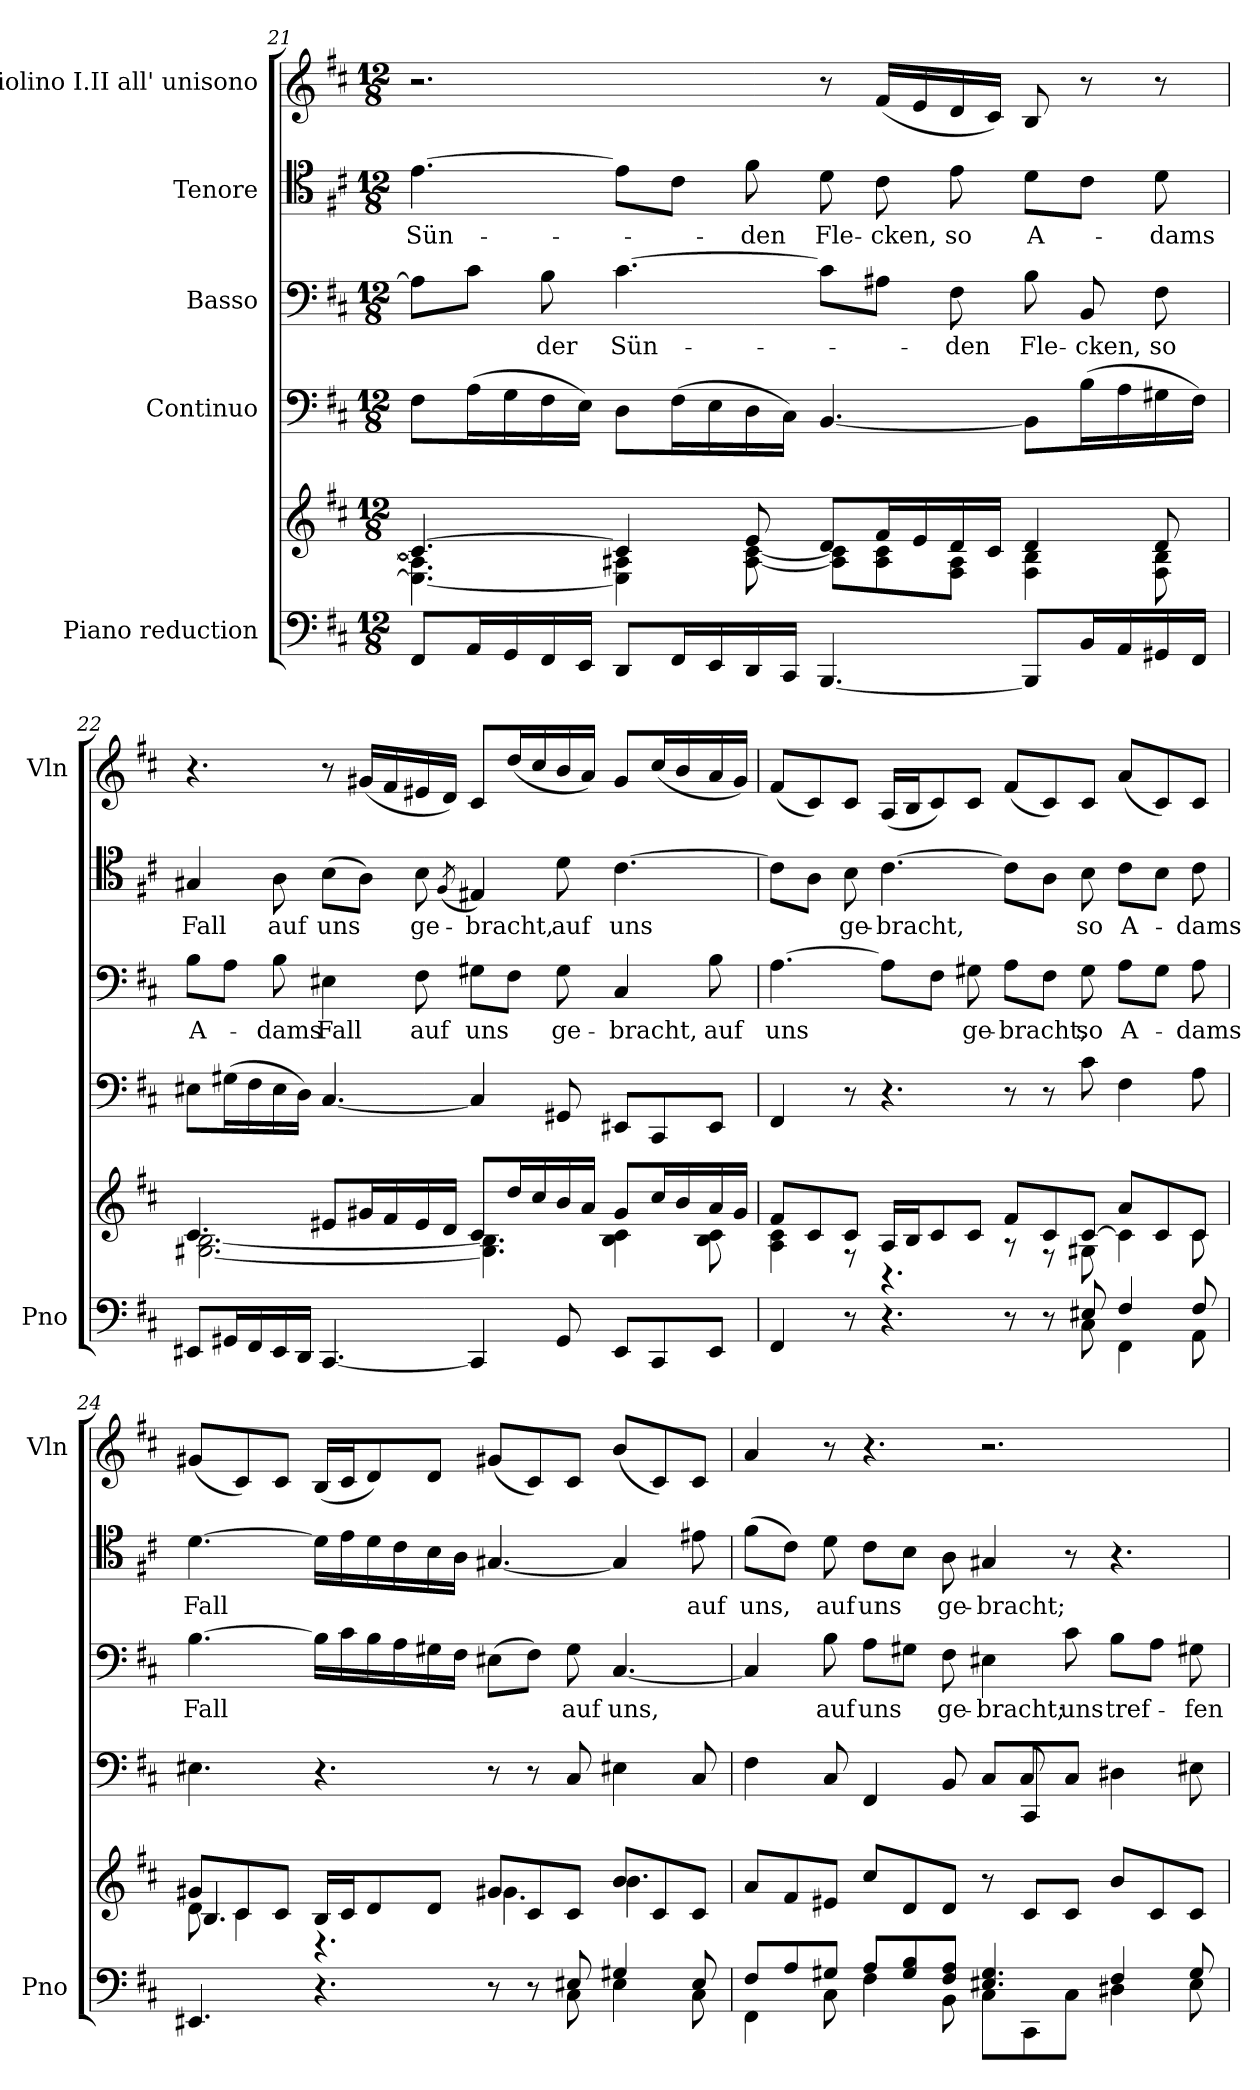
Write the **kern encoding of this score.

**kern	**kern	**kern	**kern	**text	**kern	**text	**kern
*part5	*part5	*part4	*part3	*part3	*part2	*part2	*part1
*staff6	*staff5	*staff4	*staff3	*staff3	*staff2	*staff2	*staff1
*I"Piano reduction	*	*I"Continuo	*I"Basso	*	*I"Tenore	*	*I"Violino I.II all' unisono
*I'Pno	*	*	*	*	*	*	*I'Vln
*clefF4	*clefG2	*clefF4	*clefF4	*	*clefC4	*	*clefG2
*k[f#c#]	*k[f#c#]	*k[f#c#]	*k[f#c#]	*	*k[f#c#]	*	*k[f#c#]
*M12/8	*M12/8	*M12/8	*M12/8	*	*M12/8	*	*M12/8
=21	=21	=21	=21	=21	=21	=21	=21
*	*^	*	*	*	*	*	*
!	!	!	!	!	!	!	!LO:LY:b	!
8FF#/L	4.c#/_	4.E\_ 4.A\]	8F#\L	8A\L]	.	[4.e\	Sün-	2.r
16AA/L	.	.	(16A\L	8c#\J	.	.	.	.
16GG/	.	.	16G\	.	.	.	.	.
!	!	!	!	!	!LO:LY:b	!	!	!
16FF#/	.	.	16F#\	8B\	der	.	.	.
16EE/JJ	.	.	16E\JJ)	.	.	.	.	.
!	!	!	!	!	!LO:LY:b	!	!	!
8DD/L	4c#/]	4E\] 4A#X\	8D\L	[4.c#\	Sün-	8e\L]	.	.
16FF#/L	.	.	(16F#\L	.	.	8c#\J	.	.
16EE/	.	.	16E\	.	.	.	.	.
!	!	!	!	!	!	!	!LO:LY:b	!
16DD/	8e/	[8A#\ [8c#\	16D\	.	.	8f#\	-den	.
16CC#/JJ	.	.	16C#\JJ)	.	.	.	.	.
!	!	!	!	!	!	!	!LO:LY:b	!
[4.BBB/	8d/L	8A#\] 8c#\]L	[4.BB/	8c#\L]	.	8d\	Fle-	8r
!	!	!	!	!	!	!	!LO:LY:b	!
.	16f#/L	8A#\ 8c#\	.	8A#X\J	.	8c#\	-cken,	(16f#/LL
.	16e/	.	.	.	.	.	.	16e/
!	!	!	!	!	!LO:LY:b	!	!LO:LY:b	!
.	16d/	8F#\ 8A#\J	.	8F#\	-den	8e\	so	16d/
.	16c#/JJ	.	.	.	.	.	.	16c#/JJ)
!	!	!	!	!	!LO:LY:b	!	!LO:LY:b	!
8BBB/L]	4d/	4F#\ 4B\	8BB\L]	8B\	Fle-	8d\L	A-	8B/
!	!	!	!	!	!LO:LY:b	!	!	!
16BB/L	.	.	(16B\L	8BB/	-cken,	8c#\J	.	8r
16AA/	.	.	16A\	.	.	.	.	.
!	!	!	!	!	!LO:LY:b	!	!LO:LY:b	!
16GG#X/	8d/	8F#\ 8B\	16G#X\	8F#\	so	8d\	-dams	8r
16FF#/JJ	.	.	16F#\JJ)	.	.	.	.	.
!!LO:LB:g=z
=22	=22	=22	=22	=22	=22	=22	=22	=22
!	!	!	!	!	!LO:LY:b	!	!LO:LY:b	!
8EE#X/L	4.c#/	[2.G#X\ [2.B\	8E#X\L	8B\L	A-	4G#X/	Fall	4.r
16GG#X/L	.	.	(16G#X\L	8A\J	.	.	.	.
16FF#/	.	.	16F#\	.	.	.	.	.
!	!	!	!	!	!LO:LY:b	!	!LO:LY:b	!
16EE#/	.	.	16E#\	8B\	-dams	8A\	auf	.
16DD/JJ	.	.	16D\JJ)	.	.	.	.	.
!	!	!	!	!	!LO:LY:b	!	!LO:LY:b	!
[4.CC#/	8e#X/L	.	[4.C#/	4E#X\	Fall	(8B\L	uns	8r
.	16g#X/L	.	.	.	.	8A\J)	.	(16g#X/LL
.	16f#/	.	.	.	.	.	.	16f#/
!	!	!	!	!	!LO:LY:b	!	!LO:LY:b	!
.	16e#/	.	.	8F#\	auf	8B\	ge-	16e#X/
.	16d/JJ	.	.	.	.	.	.	16d/JJ)
.	.	.	.	.	.	(8qF#/	.	.
!	!	!	!	!	!LO:LY:b	!	!LO:LY:b	!
4CC#/]	8c#/L	4.G#\] 4.B\]	4C#/]	8G#X\L	uns	4E#X/)	-bracht,	8c#/L
.	16dd/L	.	.	8F#\J	.	.	.	(16dd/L
.	16cc#/	.	.	.	.	.	.	16cc#/
!	!	!	!	!	!LO:LY:b	!	!LO:LY:b	!
8GG#/	16b/	.	8GG#X/	8G#\	ge-	8d\	auf	16b/
.	16a/JJ	.	.	.	.	.	.	16a/JJ)
!	!	!	!	!	!LO:LY:b	!	!LO:LY:b	!
8EE#/L	8g#/L	4B\ 4c#\	8EE#X/L	4C#/	-bracht,	[4.c#\	uns	8g#/L
8CC#/	16cc#/L	.	8CC#/	.	.	.	.	(16cc#/L
.	16b/	.	.	.	.	.	.	16b/
!	!	!	!	!	!LO:LY:b	!	!	!
8EE#/J	16a/	8B\ 8c#\	8EE#/J	8B\	auf	.	.	16a/
.	16g#/JJ	.	.	.	.	.	.	16g#/JJ)
=23	=23	=23	=23	=23	=23	=23	=23	=23
*^	*	*	*	*	*	*	*	*
!	!	!	!	!	!	!LO:LY:b	!	!	!
4FF#/	4.ryy	8f#/L	4A\ 4c#\	4FF#/	[4.A\	uns	8c#\L]	.	(8f#/L
.	.	8c#/	.	.	.	.	8A\J	.	8c#/)
!	!	!	!	!	!	!	!	!LO:LY:b	!
8r	.	8c#/J	8r	8r	.	.	8B\	ge-	8c#/J
!	!	!	!	!	!	!	!	!LO:LY:b	!
4.r	4.ryy	16A/LL	4.r	4.r	8A\L]	.	[4.c#\	-bracht,	(16A/LL
.	.	16B/J	.	.	.	.	.	.	16B/J
.	.	8c#/	.	.	8F#\J	.	.	.	8c#/)
!	!	!	!	!	!	!LO:LY:b	!	!	!
.	.	8c#/J	.	.	8G#X\	ge-	.	.	8c#/J
!	!	!	!	!	!	!LO:LY:b	!	!	!
8r	4ryy	8f#/L	8r	8r	8A\L	-bracht,	8c#\L]	.	(8f#/L
8r	.	8c#/	8r	8r	8F#\J	.	8A\J	.	8c#/)
!	!	!	!	!	!	!LO:LY:b	!	!LO:LY:b	!
8E#X/	8C#\	[<8c#/J	8G#X\	8c#\	8G#\	so	8B\	so	8c#/J
!	!	!	!	!	!	!LO:LY:b	!	!LO:LY:b	!
4F#/	4FF#\	8a/L	4c#\]	4F#\	8A\L	A-	8c#\L	A-	(8a/L
.	.	8c#/	.	.	8G#\J	.	8B\J	.	8c#/)
!	!	!	!	!	!	!LO:LY:b	!	!LO:LY:b	!
8F#/	8AA\	8c#/J	8c#\	8A\	8A\	-dams	8c#\	-dams	8c#/J
=24	=24	=24	=24	=24	=24	=24	=24	=24	=24
*	*	*	*^	*	*	*	*	*	*
!	!	!	!	!	!	!	!LO:LY:b	!	!LO:LY:b	!
4.ryy	4.EE#X/	8g#X/L	8d\	4.B/	4.E#X\	[4.B\	Fall	[4.d\	Fall	(8g#X/L
.	.	8c#/	4c#\	.	.	.	.	.	.	8c#/)
.	.	8c#/J	.	.	.	.	.	.	.	8c#/J
4.r	4.ryy	16B/LL	4.r	1ryy	4.r	16B\LL]	.	16d\LL]	.	(16B/LL
.	.	16c#/J	.	.	.	16c#\	.	16e\	.	16c#/J
.	.	8d/	.	.	.	16B\	.	16d\	.	8d/)
.	.	.	.	.	.	16A\	.	16c#\	.	.
.	.	8d/J	.	.	.	16G#X\	.	16B\	.	8d/J
.	.	.	.	.	.	16F#\JJ	.	16A\JJ	.	.
8r	4ryy	8g#X/L	4.g#\	.	8r	(8E#X\L	.	[4.G#X/	.	(8g#X/L
8r	.	8c#/	.	.	8r	8F#\J)	.	.	.	8c#/)
!	!	!	!	!	!	!	!LO:LY:b	!	!	!
8E#X/	8C#\	8c#/J	.	.	8C#/	8G#\	auf	.	.	8c#/J
!	!	!	!	!	!	!	!LO:LY:b	!	!	!
4G#X/	4E#\	8b/L	4.b\	.	4E#X\	[4.C#/	uns,	4G#/]	.	(8b/L
.	.	8c#/	.	.	.	.	.	.	.	8c#/)
!	!	!	!	!	!	!	!	!	!LO:LY:b	!
8E#/	8C#\	8c#/J	.	8ryy	8C#/	.	.	8e#X\	auf	8c#/J
!!LO:PB:g=z
=25	=25	=25	=25	=25	=25	=25	=25	=25	=25	=25
*	*	*	*	*	*^	*	*	*	*	*
!	!	!	!	!	!	!	!	!	!	!LO:LY:b	!
*	*	*v	*v	*v	*	*	*	*	*	*	*
8F#/L	4FF#\	8a/L	4F#\	2..ryy	4C#/]	.	(8f#\L	uns,	4a/
8A/	.	8f#/	.	.	.	.	8c#\J)	.	.
!	!	!	!	!	!	!LO:LY:b	!	!LO:LY:b	!
8G#X/J	8C#\	8e#X/J	8C#/	.	8B\	auf	8d\	auf	8r
!	!	!	!	!	!	!LO:LY:b	!	!LO:LY:b	!
8A/L	4F#\	8cc#/L	4FF#/	.	8A\L	uns	8c#\L	uns	4.r
8G#/ 8B/	.	8d/	.	.	8G#X\J	.	8B\J	.	.
!	!	!	!	!	!	!LO:LY:b	!	!LO:LY:b	!
8F#/ 8A/J	8BB\	8d/J	8BB/	.	8F#\	ge-	8A\	ge-	.
!	!	!	!	!	!	!LO:LY:b	!	!LO:LY:b	!
4.E#X/ 4.G#/	8C#\L	8r	8C#/L	.	4E#X\	-bracht;	4G#X/	-bracht;	2.r
.	8CC#\	8c#/L	8CC#/	8C#!/	.	.	.	.	.
!	!	!	!	!	!	!LO:LY:b	!	!	!
.	8C#\J	8c#/J	8C#/J	2ryy	8c#\	uns	8r	.	.
!	!	!	!	!	!	!LO:LY:b	!	!	!
4F#/	4D#X\	8b/L	4D#X\	.	8B\L	tref-	4.r	.	.
.	.	8c#/	.	.	8A\J	.	.	.	.
!	!	!	!	!	!	!LO:LY:b	!	!	!
8G#/	8E#\	8c#/J	8E#X\	.	8G#X\	-fen	.	.	.
*v	*v	*	*v	*v	*	*	*	*	*
=	=	=	=	=	=	=	=
*-	*-	*-	*-	*-	*-	*-	*-
